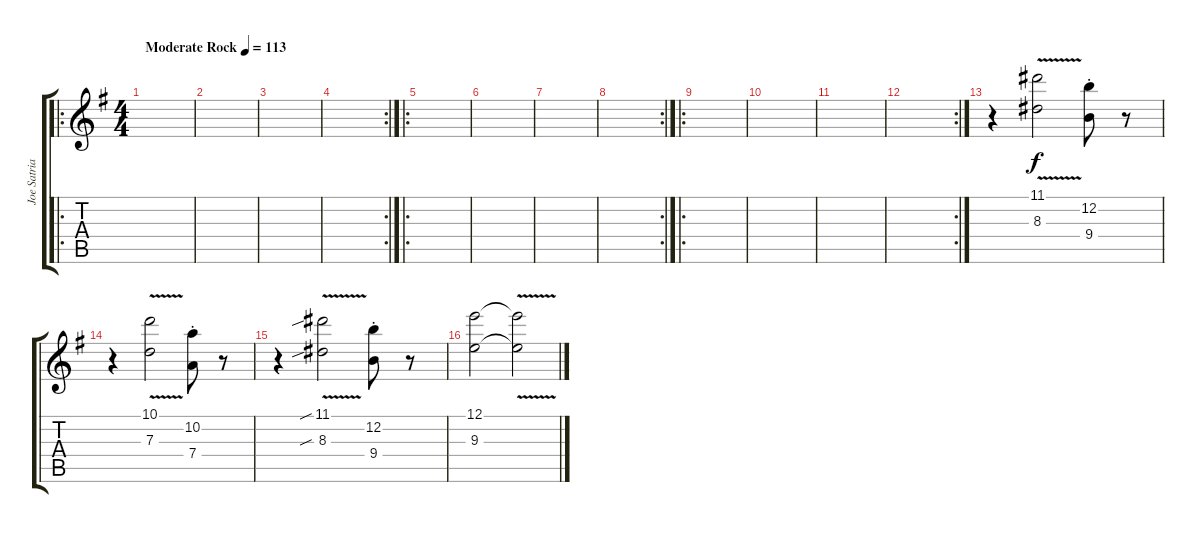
\track ("Joe Satriani" "Joe Satria") {instrument overdrivenguitar}
\staff {score tabs}
\tuning (E4 B3 G3 D3 A2 E2) {hide}
\ro
\ts (4 4)
\tempo (113 "Moderate Rock")
\clef g2
\ks g
|
|
|
\rc 2
|
\ro
|
|
|
\rc 2
|
\ro
|
|
|
\rc 2
|
r.4 (11.1{v} 8.3).2 (12.2{st} 9.4{st}).8 r.8 |
r.4 (10.1{v} 7.3{v}).2 (10.2{st} 7.4{st}).8 r.8 |
r.4 (11.1{v sib} 8.3{sib}).2 (12.2{st} 9.4{st}).8 r.8 |
(12.1 9.3).2 (12.1{v t} 9.3{v t}).2
